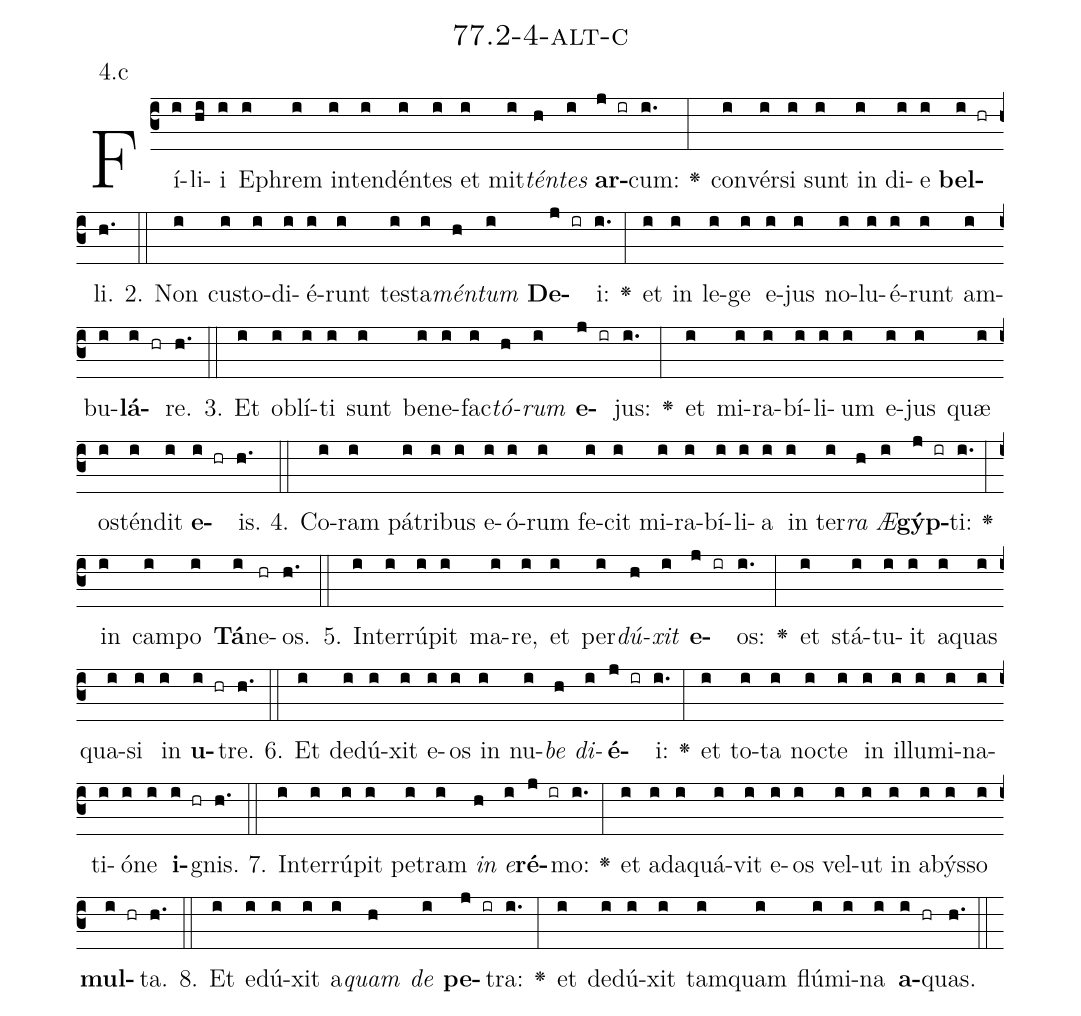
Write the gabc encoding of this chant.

name: 77.2-4-alt-c;
annotation: 4.c;
%%
(c3)Fí(i)li(hi)i(i) E(i)phrem(i) in(i)ten(i)dén(i)tes(i) et(i) mit(i)<i>tén</i>(h)<i>tes</i>(i) <b>ar</b>(j ir)cum:(i.) <v>\greheightstar</v>(:) con(i)vér(i)si(i) sunt(i) in(i) di(i)e(i) <b>bel</b>(i hr)li.(h.) (::)
2. Non(i) cus(i)to(i)di(i)é(i)runt(i) tes(i)ta(i)<i>mén</i>(h)<i>tum</i>(i) <b>De</b>(j ir)i:(i.) <v>\greheightstar</v>(:) et(i) in(i) le(i)ge(i) e(i)jus(i) no(i)lu(i)é(i)runt(i) am(i)bu(i)<b>lá</b>(i hr)re.(h.) (::)
3. Et(i) ob(i)lí(i)ti(i) sunt(i) be(i)ne(i)fac(i)<i>tó</i>(h)<i>rum</i>(i) <b>e</b>(j ir)jus:(i.) <v>\greheightstar</v>(:) et(i) mi(i)ra(i)bí(i)li(i)um(i) e(i)jus(i) quæ(i) os(i)tén(i)dit(i) <b>e</b>(i hr)is.(h.) (::)
4. Co(i)ram(i) pá(i)tri(i)bus(i) e(i)ó(i)rum(i) fe(i)cit(i) mi(i)ra(i)bí(i)li(i)a(i) in(i) ter(i)<i>ra</i>(h) <i>Æ</i>(i)<b>gýp</b>(j ir)ti:(i.) <v>\greheightstar</v>(:) in(i) cam(i)po(i) <b>Tá</b>(i)ne(hr)os.(h.) (::)
5. In(i)ter(i)rú(i)pit(i) ma(i)re,(i) et(i) per(i)<i>dú</i>(h)<i>xit</i>(i) <b>e</b>(j ir)os:(i.) <v>\greheightstar</v>(:) et(i) stá(i)tu(i)it(i) a(i)quas(i) qua(i)si(i) in(i) <b>u</b>(i hr)tre.(h.) (::)
6. Et(i) de(i)dú(i)xit(i) e(i)os(i) in(i) nu(i)<i>be</i>(h) <i>di</i>(i)<b>é</b>(j ir)i:(i.) <v>\greheightstar</v>(:) et(i) to(i)ta(i) noc(i)te(i) in(i) il(i)lu(i)mi(i)na(i)ti(i)ó(i)ne(i) <b>i</b>(i hr)gnis.(h.) (::)
7. In(i)ter(i)rú(i)pit(i) pe(i)tram(i) <i>in</i>(h) <i>e</i>(i)<b>ré</b>(j ir)mo:(i.) <v>\greheightstar</v>(:) et(i) ad(i)a(i)quá(i)vit(i) e(i)os(i) vel(i)ut(i) in(i) a(i)býs(i)so(i) <b>mul</b>(i hr)ta.(h.) (::)
8. Et(i) e(i)dú(i)xit(i) a(i)<i>quam</i>(h) <i>de</i>(i) <b>pe</b>(j ir)tra:(i.) <v>\greheightstar</v>(:) et(i) de(i)dú(i)xit(i) tam(i)quam(i) flú(i)mi(i)na(i) <b>a</b>(i hr)quas.(h.) (::)
